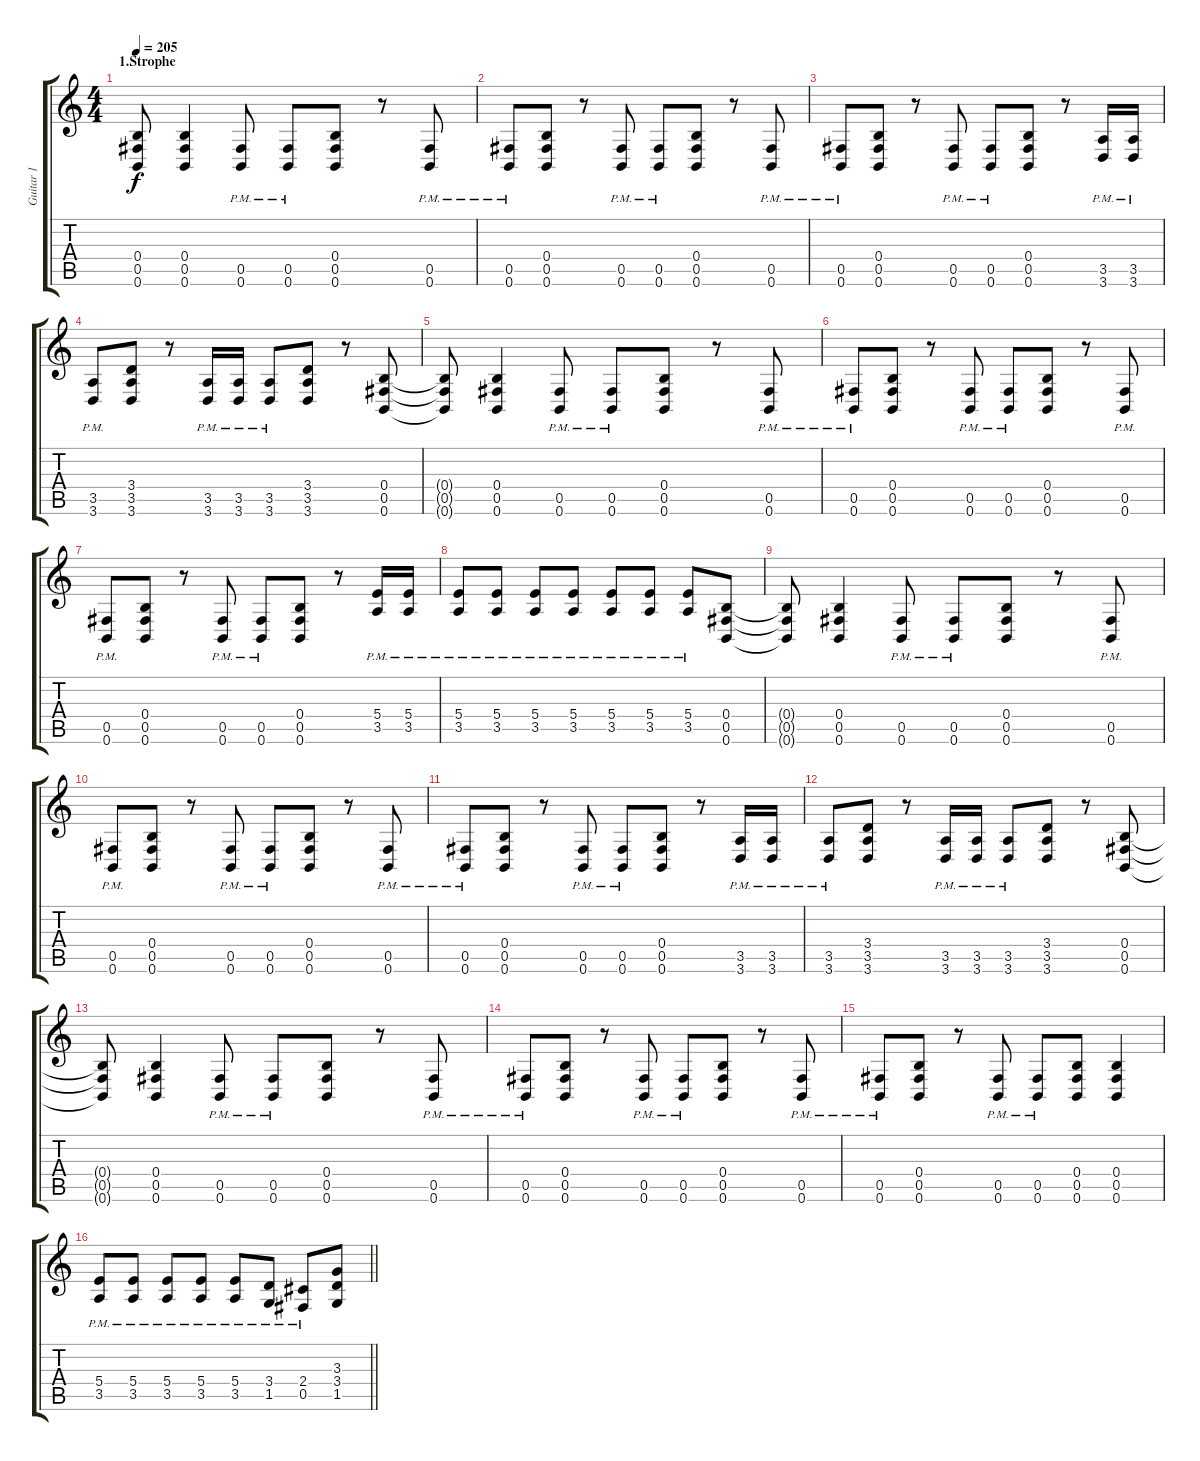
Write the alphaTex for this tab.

\track ("Guitar 1" "Guitar 1") {instrument distortionguitar}
\staff {score tabs}
\tuning (Db4 Ab3 E3 B2 Gb2 B1) {hide}
\ts (4 4)
\section ("" "1.Strophe")
\tempo 205
\clef g2
\ks c
(0.4{t} 0.5{t} 0.6{t}).8{dy f} (0.4 0.5 0.6).4 (0.5{pm} 0.6{pm}).8 (0.5{pm} 0.6{pm}).8 (0.4 0.5 0.6).8 r.8 (0.5{pm} 0.6{pm}).8 |
(0.5{pm} 0.6{pm}).8 (0.4 0.5 0.6).8 r.8 (0.5{pm} 0.6{pm}).8 (0.5{pm} 0.6{pm}).8 (0.4 0.5 0.6).8 r.8 (0.5{pm} 0.6{pm}).8 |
(0.5{pm} 0.6{pm}).8 (0.4 0.5 0.6).8 r.8 (0.5{pm} 0.6{pm}).8 (0.5{pm} 0.6{pm}).8 (0.4 0.5 0.6).8 r.8 (3.5{pm} 3.6{pm}).16 (3.5{pm} 3.6{pm}).16 |
(3.5{pm} 3.6{pm}).8 (3.4 3.5 3.6).8 r.8 (3.5{pm} 3.6{pm}).16 (3.5{pm} 3.6{pm}).16 (3.5{pm} 3.6{pm}).8 (3.4 3.5 3.6).8 r.8 (0.4 0.5 0.6).8 |
(0.4{t} 0.5{t} 0.6{t}).8 (0.4 0.5 0.6).4 (0.5{pm} 0.6{pm}).8 (0.5{pm} 0.6{pm}).8 (0.4 0.5 0.6).8 r.8 (0.5{pm} 0.6{pm}).8 |
(0.5{pm} 0.6{pm}).8 (0.4 0.5 0.6).8 r.8 (0.5{pm} 0.6{pm}).8 (0.5{pm} 0.6{pm}).8 (0.4 0.5 0.6).8 r.8 (0.5{pm} 0.6{pm}).8 |
(0.5{pm} 0.6{pm}).8 (0.4 0.5 0.6).8 r.8 (0.5{pm} 0.6{pm}).8 (0.5{pm} 0.6{pm}).8 (0.4 0.5 0.6).8 r.8 (5.4{pm} 3.5{pm}).16 (5.4{pm} 3.5{pm}).16 |
(5.4{pm} 3.5{pm}).8 (5.4{pm} 3.5{pm}).8 (5.4{pm} 3.5{pm}).8 (5.4{pm} 3.5{pm}).8 (5.4{pm} 3.5{pm}).8 (5.4{pm} 3.5{pm}).8 (5.4{pm} 3.5{pm}).8 (0.4 0.5 0.6).8 |
(0.4{t} 0.5{t} 0.6{t}).8 (0.4 0.5 0.6).4 (0.5{pm} 0.6{pm}).8 (0.5{pm} 0.6{pm}).8 (0.4 0.5 0.6).8 r.8 (0.5{pm} 0.6{pm}).8 |
(0.5{pm} 0.6{pm}).8 (0.4 0.5 0.6).8 r.8 (0.5{pm} 0.6{pm}).8 (0.5{pm} 0.6{pm}).8 (0.4 0.5 0.6).8 r.8 (0.5{pm} 0.6{pm}).8 |
(0.5{pm} 0.6{pm}).8 (0.4 0.5 0.6).8 r.8 (0.5{pm} 0.6{pm}).8 (0.5{pm} 0.6{pm}).8 (0.4 0.5 0.6).8 r.8 (3.5{pm} 3.6{pm}).16 (3.5{pm} 3.6{pm}).16 |
(3.5{pm} 3.6{pm}).8 (3.4 3.5 3.6).8 r.8 (3.5{pm} 3.6{pm}).16 (3.5{pm} 3.6{pm}).16 (3.5{pm} 3.6{pm}).8 (3.4 3.5 3.6).8 r.8 (0.4 0.5 0.6).8 |
(0.4{t} 0.5{t} 0.6{t}).8 (0.4 0.5 0.6).4 (0.5{pm} 0.6{pm}).8 (0.5{pm} 0.6{pm}).8 (0.4 0.5 0.6).8 r.8 (0.5{pm} 0.6{pm}).8 |
(0.5{pm} 0.6{pm}).8 (0.4 0.5 0.6).8 r.8 (0.5{pm} 0.6{pm}).8 (0.5{pm} 0.6{pm}).8 (0.4 0.5 0.6).8 r.8 (0.5{pm} 0.6{pm}).8 |
(0.5{pm} 0.6{pm}).8 (0.4 0.5 0.6).8 r.8 (0.5{pm} 0.6{pm}).8 (0.5{pm} 0.6{pm}).8 (0.4 0.5 0.6).8 (0.4 0.5 0.6).4 |
\barLineRight lightlight
(5.4{pm} 3.5{pm}).8 (5.4{pm} 3.5{pm}).8 (5.4{pm} 3.5{pm}).8 (5.4{pm} 3.5{pm}).8 (5.4{pm} 3.5{pm}).8 (3.4{pm} 1.5{pm}).8 (2.4{pm} 0.5{pm}).8 (3.3 3.4 1.5).8
